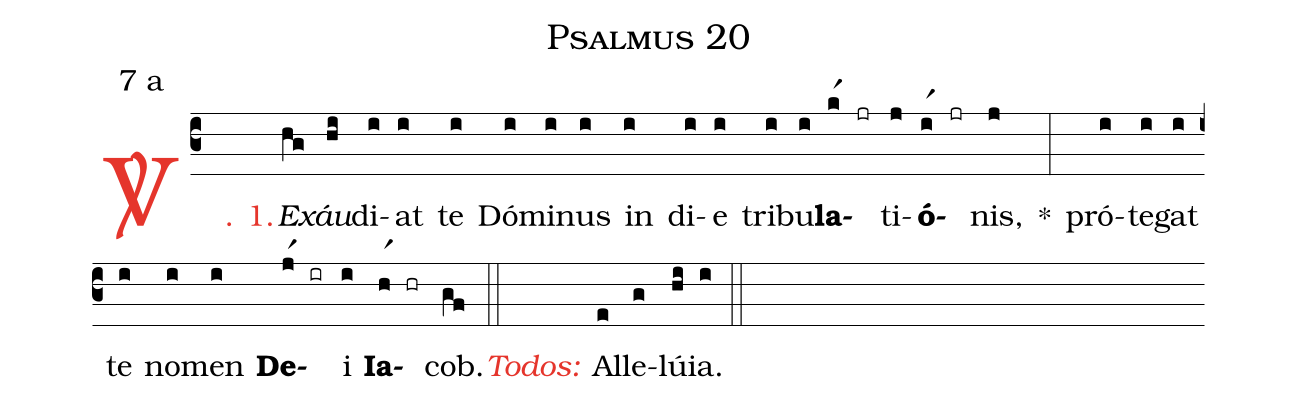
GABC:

name: Psalmus 20;
mode: 7;
mode-differentia: a;
%%
(c3)

<c><sp>V/</sp>. 1.</c>() <i>Ex</i>(hg)<i>áu</i>(hi)di(i)at(i) te(i) Dó(i)mi(i)nus(i) in(i) di(i)e(i) tri(i)bu(i)<b>la</b>(kr1)(jr)ti(j)<b>ó</b>(ir1)(jr)nis,(j) *(:) pró(i)te(i)gat(i) te(i) no(i)men(i) <b>De</b>(jr1)(ir)i(i) <b>Ia</b>(hr1)(hr)cob.(gf)

(::)

<nlba><c><i>Todos:</i></c>() Al</nlba>(e)le(g)lú(hi)ia.(i)

(::)
